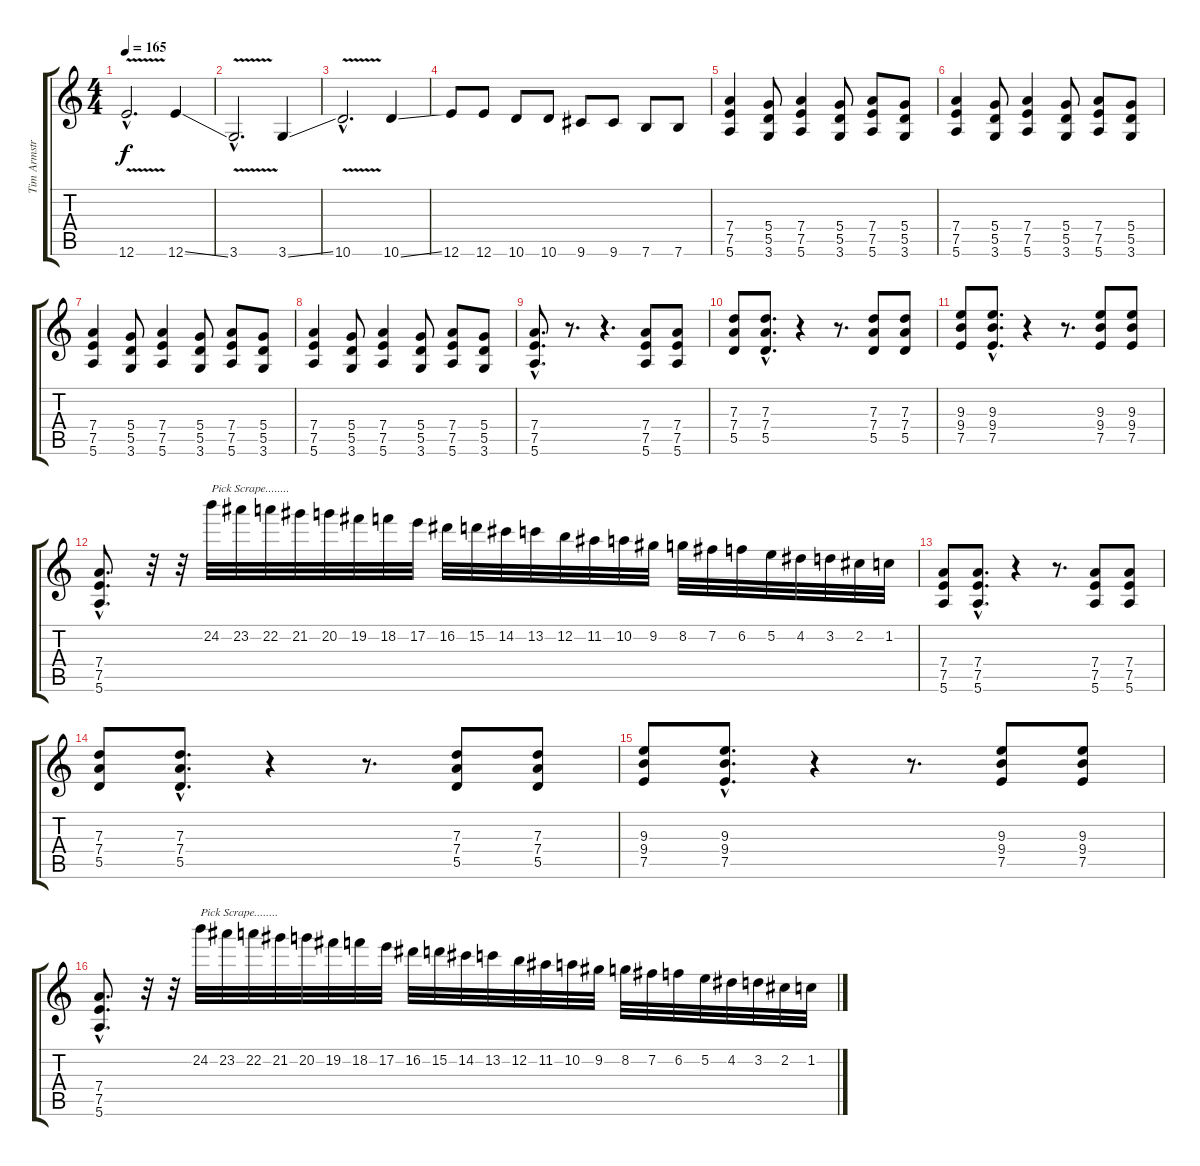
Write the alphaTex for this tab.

\track ("Tim Armstrong - Guitar 1" "Tim Armstr") {instrument distortionguitar}
\staff {score tabs}
\tuning (E4 B3 G3 D3 A2 E2) {hide}
\ts (4 4)
\tempo 165
\clef g2
\ks c
12.6{v hac}.2{d dy f} 12.6{ss}.4 |
3.6{v hac}.2{d} 3.6{ss}.4 |
10.6{v hac}.2{d} 10.6{ss}.4 |
12.6.8 12.6.8 10.6.8 10.6.8 9.6.8 9.6.8 7.6.8 7.6.8 |
(7.4 7.5 5.6).4 (5.4 5.5 3.6).8 (7.4 7.5 5.6).4 (5.4 5.5 3.6).8 (7.4 7.5 5.6).8 (5.4 5.5 3.6).8 |
(7.4 7.5 5.6).4 (5.4 5.5 3.6).8 (7.4 7.5 5.6).4 (5.4 5.5 3.6).8 (7.4 7.5 5.6).8 (5.4 5.5 3.6).8 |
(7.4 7.5 5.6).4 (5.4 5.5 3.6).8 (7.4 7.5 5.6).4 (5.4 5.5 3.6).8 (7.4 7.5 5.6).8 (5.4 5.5 3.6).8 |
(7.4 7.5 5.6).4 (5.4 5.5 3.6).8 (7.4 7.5 5.6).4 (5.4 5.5 3.6).8 (7.4 7.5 5.6).8 (5.4 5.5 3.6).8 |
(7.4{hac} 7.5{hac} 5.6{hac}).8{d} r.8{d} r.4{d} (7.4 7.5 5.6).8 (7.4 7.5 5.6).8 |
(7.3 7.4 5.5).8 (7.3{hac} 7.4{hac} 5.5{hac}).8{d} r.4 r.8{d} (7.3 7.4 5.5).8 (7.3 7.4 5.5).8 |
(9.3 9.4 7.5).8 (9.3{hac} 9.4{hac} 7.5{hac}).8{d} r.4 r.8{d} (9.3 9.4 7.5).8 (9.3 9.4 7.5).8 |
(7.4{hac} 7.5{hac} 5.6{hac}).8{d} r.32 r.32 24.2.32{txt "Pick Scrape........"} 23.2.32 22.2.32 21.2.32 20.2.32 19.2.32 18.2.32 17.2.32 16.2.32 15.2.32 14.2.32 13.2.32 12.2.32 11.2.32 10.2.32 9.2.32 8.2.32 7.2.32 6.2.32 5.2.32 4.2.32 3.2.32 2.2.32 1.2.32 |
(7.4 7.5 5.6).8 (7.4{hac} 7.5{hac} 5.6{hac}).8{d} r.4 r.8{d} (7.4 7.5 5.6).8 (7.4 7.5 5.6).8 |
(7.3 7.4 5.5).8 (7.3{hac} 7.4{hac} 5.5{hac}).8{d} r.4 r.8{d} (7.3 7.4 5.5).8 (7.3 7.4 5.5).8 |
(9.3 9.4 7.5).8 (9.3{hac} 9.4{hac} 7.5{hac}).8{d} r.4 r.8{d} (9.3 9.4 7.5).8 (9.3 9.4 7.5).8 |
(7.4{hac} 7.5{hac} 5.6{hac}).8{d} r.32 r.32 24.2.32{txt "Pick Scrape........"} 23.2.32 22.2.32 21.2.32 20.2.32 19.2.32 18.2.32 17.2.32 16.2.32 15.2.32 14.2.32 13.2.32 12.2.32 11.2.32 10.2.32 9.2.32 8.2.32 7.2.32 6.2.32 5.2.32 4.2.32 3.2.32 2.2.32 1.2.32
